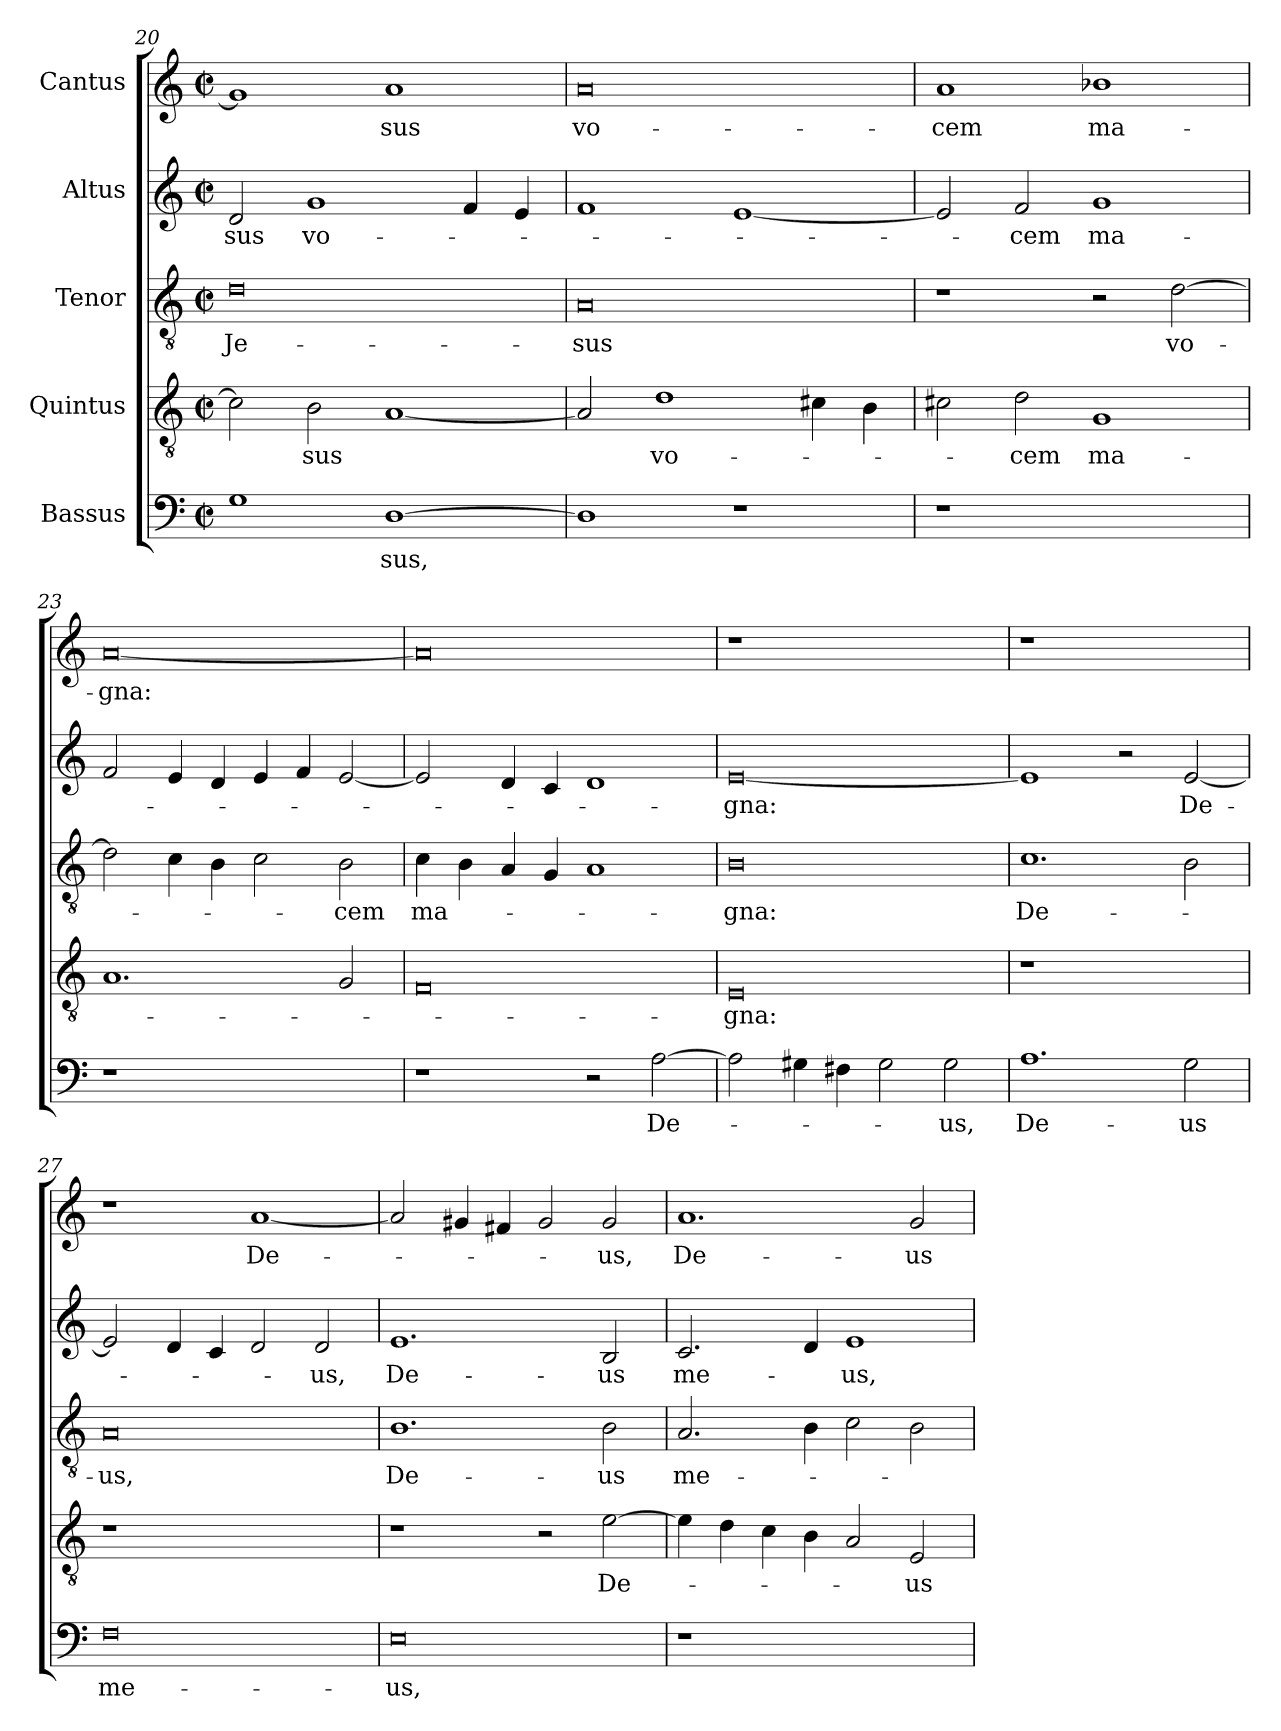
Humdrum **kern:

**kern	**text	**kern	**text	**kern	**text	**kern	**text	**kern	**text
*part5	*part5	*part4	*part4	*part3	*part3	*part2	*part2	*part1	*part1
*staff5	*staff5	*staff4	*staff4	*staff3	*staff3	*staff2	*staff2	*staff1	*staff1
*I"Bassus	*	*I"Quintus	*	*I"Tenor	*	*I"Altus	*	*I"Cantus	*
!!LO:LB:g=z
*clefF4	*	*clefGv2	*	*clefGv2	*	*clefG2	*	*clefG2	*
*k[]	*	*k[]	*	*k[]	*	*k[]	*	*k[]	*
*C:	*	*C:	*	*C:	*	*C:	*	*C:	*
*M2/2	*	*M2/2	*	*M2/2	*	*M2/2	*	*M2/2	*
*met(c|)	*	*met(c|)	*	*met(c|)	*	*met(c|)	*	*met(c|)	*
=20	=20	=20	=20	=20	=20	=20	=20	=20	=20
!	!	!	!	!	!LO:LY:b	!	!LO:LY:b	!	!
1G	.	2c\]	.	0d	Je-	2d/	-sus	1g]	.
!	!	!	!LO:LY:b	!	!	!	!LO:LY:b	!	!
.	.	2B\	-sus	.	.	1g	vo-	.	.
!	!LO:LY:b	!	!	!	!	!	!	!	!LO:LY:b
[1D	-sus,	[1A	.	.	.	.	.	1a	-sus
.	.	.	.	.	.	4f/	.	.	.
.	.	.	.	.	.	4e/	.	.	.
=21	=21	=21	=21	=21	=21	=21	=21	=21	=21
!	!	!	!	!	!LO:LY:b	!	!	!	!LO:LY:b
1D]	.	2A/]	.	0A	-sus	1f	.	0a	vo-
!	!	!	!LO:LY:b	!	!	!	!	!	!
.	.	1d	vo-	.	.	.	.	.	.
1r	.	.	.	.	.	[1e	.	.	.
.	.	4c#X\	.	.	.	.	.	.	.
.	.	4B\	.	.	.	.	.	.	.
=22	=22	=22	=22	=22	=22	=22	=22	=22	=22
!	!	!	!	!	!	!	!	!	!LO:LY:b
1r	.	2c#X\	.	1r	.	2e/]	.	1a	-cem
!	!	!	!LO:LY:b	!	!	!	!LO:LY:b	!	!
.	.	2d\	-cem	.	.	2f/	-cem	.	.
!	!	!	!LO:LY:b	!	!	!	!LO:LY:b	!	!LO:LY:b
1ryy	.	1G	ma-	2r	.	1g	ma-	1b-X	ma-
!	!	!	!	!	!LO:LY:b	!	!	!	!
.	.	.	.	[2d\	vo-	.	.	.	.
=23	=23	=23	=23	=23	=23	=23	=23	=23	=23
!	!	!	!	!	!	!	!	!	!LO:LY:b
1r	.	1.A	.	2d\]	.	2f/	.	[0a	-gna:
.	.	.	.	4c\	.	4e/	.	.	.
.	.	.	.	4B\	.	4d/	.	.	.
1ryy	.	.	.	2c\	.	4e/	.	.	.
.	.	.	.	.	.	4f/	.	.	.
!	!	!	!	!	!LO:LY:b	!	!	!	!
.	.	2G/	.	2B\	-cem	[2e/	.	.	.
=24	=24	=24	=24	=24	=24	=24	=24	=24	=24
!	!	!	!	!	!LO:LY:b	!	!	!	!
1r	.	0F	.	4c\	ma-	2e/]	.	0a]	.
.	.	.	.	4B\	.	.	.	.	.
.	.	.	.	4A/	.	4d/	.	.	.
.	.	.	.	4G/	.	4c/	.	.	.
2r	.	.	.	1A	.	1d	.	.	.
!	!LO:LY:b	!	!	!	!	!	!	!	!
[2A\	De-	.	.	.	.	.	.	.	.
=25	=25	=25	=25	=25	=25	=25	=25	=25	=25
!	!	!	!LO:LY:b	!	!LO:LY:b	!	!LO:LY:b	!	!
2A\]	.	0E	-gna:	0B	-gna:	[0e	-gna:	1r	.
4G#X\	.	.	.	.	.	.	.	.	.
4F#X\	.	.	.	.	.	.	.	.	.
2G#\	.	.	.	.	.	.	.	1ryy	.
!	!LO:LY:b	!	!	!	!	!	!	!	!
2G#\	-us,	.	.	.	.	.	.	.	.
!!LO:LB:g=z
=26	=26	=26	=26	=26	=26	=26	=26	=26	=26
!	!LO:LY:b	!	!	!	!LO:LY:b	!	!	!	!
1.A	De-	1r	.	1.c	De-	1e]	.	1r	.
.	.	1ryy	.	.	.	2r	.	1ryy	.
!	!LO:LY:b	!	!	!	!	!	!LO:LY:b	!	!
2G\	-us	.	.	2B\	.	[2e/	De-	.	.
=27	=27	=27	=27	=27	=27	=27	=27	=27	=27
!	!LO:LY:b	!	!	!	!LO:LY:b	!	!	!	!
0F	me-	1r	.	0A	-us,	2e/]	.	1r	.
.	.	.	.	.	.	4d/	.	.	.
.	.	.	.	.	.	4c/	.	.	.
!	!	!	!	!	!	!	!	!	!LO:LY:b
.	.	1ryy	.	.	.	2d/	.	[1a	De-
!	!	!	!	!	!	!	!LO:LY:b	!	!
.	.	.	.	.	.	2d/	-us,	.	.
=28	=28	=28	=28	=28	=28	=28	=28	=28	=28
!	!LO:LY:b	!	!	!	!LO:LY:b	!	!LO:LY:b	!	!
0E	-us,	1r	.	1.B	De-	1.e	De-	2a/]	.
.	.	.	.	.	.	.	.	4g#X/	.
.	.	.	.	.	.	.	.	4f#X/	.
.	.	2r	.	.	.	.	.	2g#/	.
!	!	!	!LO:LY:b	!	!LO:LY:b	!	!LO:LY:b	!	!LO:LY:b
.	.	[2e\	De-	2B\	-us	2B/	-us	2g#/	-us,
=29	=29	=29	=29	=29	=29	=29	=29	=29	=29
!	!	!	!	!	!LO:LY:b	!	!LO:LY:b	!	!LO:LY:b
1r	.	4e\]	.	2.A/	me-	2.c/	me-	1.a	De-
.	.	4d\	.	.	.	.	.	.	.
.	.	4c\	.	.	.	.	.	.	.
.	.	4B\	.	4B\	.	4d/	.	.	.
!	!	!	!	!	!	!	!LO:LY:b	!	!
1ryy	.	2A/	.	2c\	.	1e	-us,	.	.
!	!	!	!LO:LY:b	!	!	!	!	!	!LO:LY:b
.	.	2E/	-us	2B\	.	.	.	2g/	-us
=	=	=	=	=	=	=	=	=	=
*-	*-	*-	*-	*-	*-	*-	*-	*-	*-
